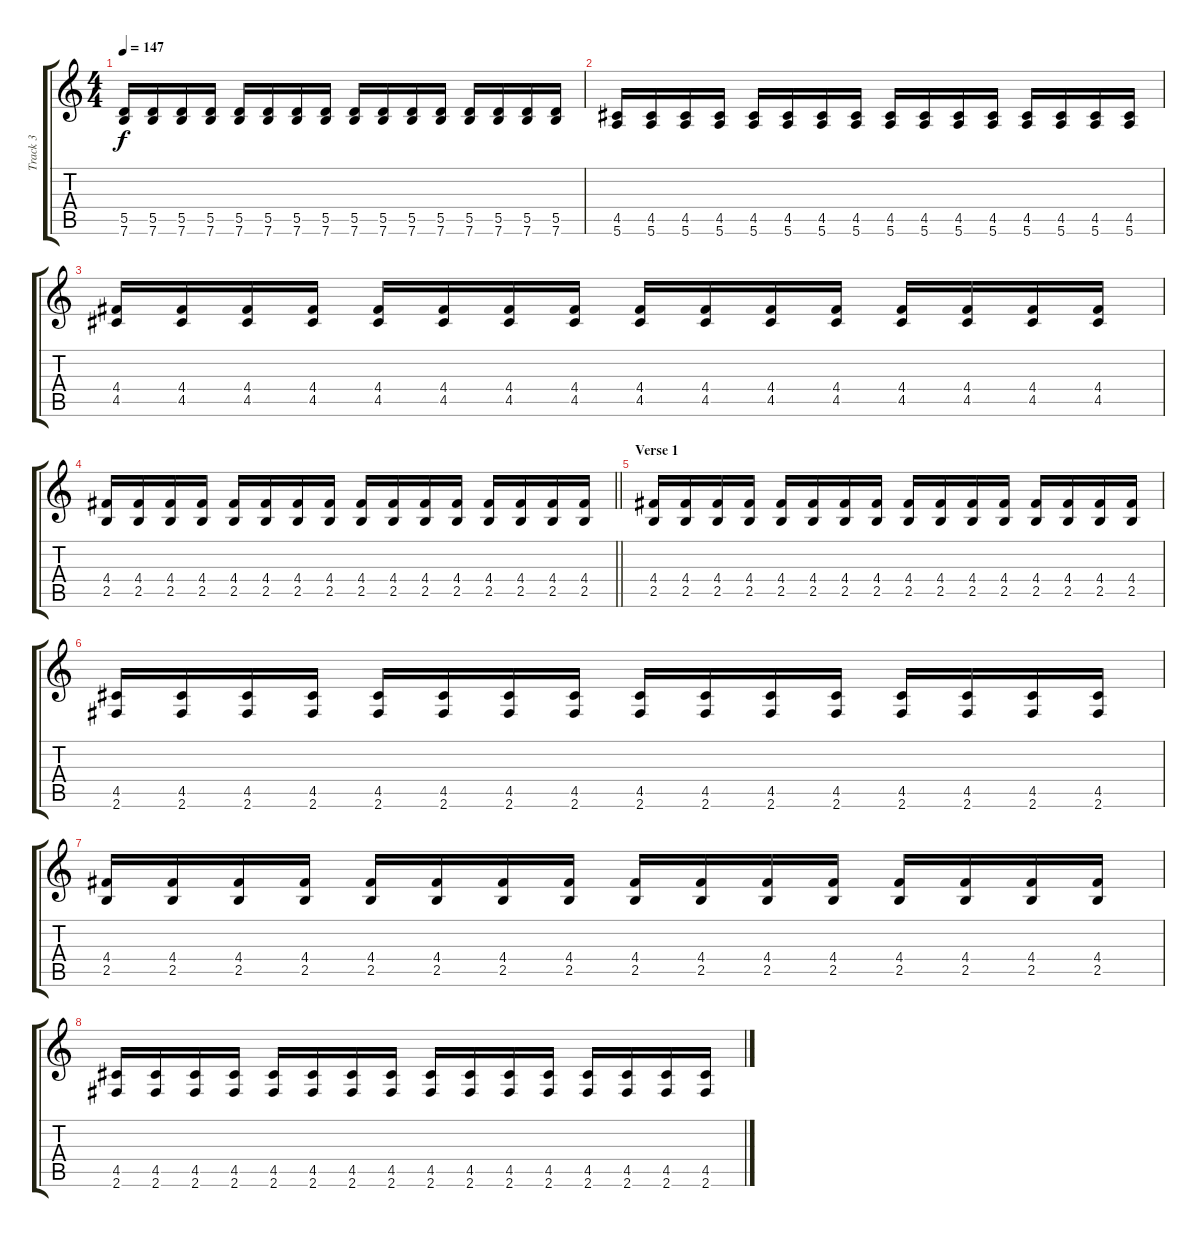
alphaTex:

\track ("Track 3" "Track 3") {instrument distortionguitar}
\staff {score tabs}
\tuning (E4 B3 G3 D3 A2 E2) {hide}
\ts (4 4)
\tempo 147
\clef g2
\ks c
(5.5 7.6).16{dy f} (5.5 7.6).16 (5.5 7.6).16 (5.5 7.6).16 (5.5 7.6).16 (5.5 7.6).16 (5.5 7.6).16 (5.5 7.6).16 (5.5 7.6).16 (5.5 7.6).16 (5.5 7.6).16 (5.5 7.6).16 (5.5 7.6).16 (5.5 7.6).16 (5.5 7.6).16 (5.5 7.6).16 |
(4.5 5.6).16 (4.5 5.6).16 (4.5 5.6).16 (4.5 5.6).16 (4.5 5.6).16 (4.5 5.6).16 (4.5 5.6).16 (4.5 5.6).16 (4.5 5.6).16 (4.5 5.6).16 (4.5 5.6).16 (4.5 5.6).16 (4.5 5.6).16 (4.5 5.6).16 (4.5 5.6).16 (4.5 5.6).16 |
(4.4 4.5).16 (4.4 4.5).16 (4.4 4.5).16 (4.4 4.5).16 (4.4 4.5).16 (4.4 4.5).16 (4.4 4.5).16 (4.4 4.5).16 (4.4 4.5).16 (4.4 4.5).16 (4.4 4.5).16 (4.4 4.5).16 (4.4 4.5).16 (4.4 4.5).16 (4.4 4.5).16 (4.4 4.5).16 |
\barLineRight lightlight
(4.4 2.5).16 (4.4 2.5).16 (4.4 2.5).16 (4.4 2.5).16 (4.4 2.5).16 (4.4 2.5).16 (4.4 2.5).16 (4.4 2.5).16 (4.4 2.5).16 (4.4 2.5).16 (4.4 2.5).16 (4.4 2.5).16 (4.4 2.5).16 (4.4 2.5).16 (4.4 2.5).16 (4.4 2.5).16 |
\section ("" "Verse 1")
(4.4 2.5).16 (4.4 2.5).16 (4.4 2.5).16 (4.4 2.5).16 (4.4 2.5).16 (4.4 2.5).16 (4.4 2.5).16 (4.4 2.5).16 (4.4 2.5).16 (4.4 2.5).16 (4.4 2.5).16 (4.4 2.5).16 (4.4 2.5).16 (4.4 2.5).16 (4.4 2.5).16 (4.4 2.5).16 |
(4.5 2.6).16 (4.5 2.6).16 (4.5 2.6).16 (4.5 2.6).16 (4.5 2.6).16 (4.5 2.6).16 (4.5 2.6).16 (4.5 2.6).16 (4.5 2.6).16 (4.5 2.6).16 (4.5 2.6).16 (4.5 2.6).16 (4.5 2.6).16 (4.5 2.6).16 (4.5 2.6).16 (4.5 2.6).16 |
(4.4 2.5).16 (4.4 2.5).16 (4.4 2.5).16 (4.4 2.5).16 (4.4 2.5).16 (4.4 2.5).16 (4.4 2.5).16 (4.4 2.5).16 (4.4 2.5).16 (4.4 2.5).16 (4.4 2.5).16 (4.4 2.5).16 (4.4 2.5).16 (4.4 2.5).16 (4.4 2.5).16 (4.4 2.5).16 |
(4.5 2.6).16 (4.5 2.6).16 (4.5 2.6).16 (4.5 2.6).16 (4.5 2.6).16 (4.5 2.6).16 (4.5 2.6).16 (4.5 2.6).16 (4.5 2.6).16 (4.5 2.6).16 (4.5 2.6).16 (4.5 2.6).16 (4.5 2.6).16 (4.5 2.6).16 (4.5 2.6).16 (4.5 2.6).16
